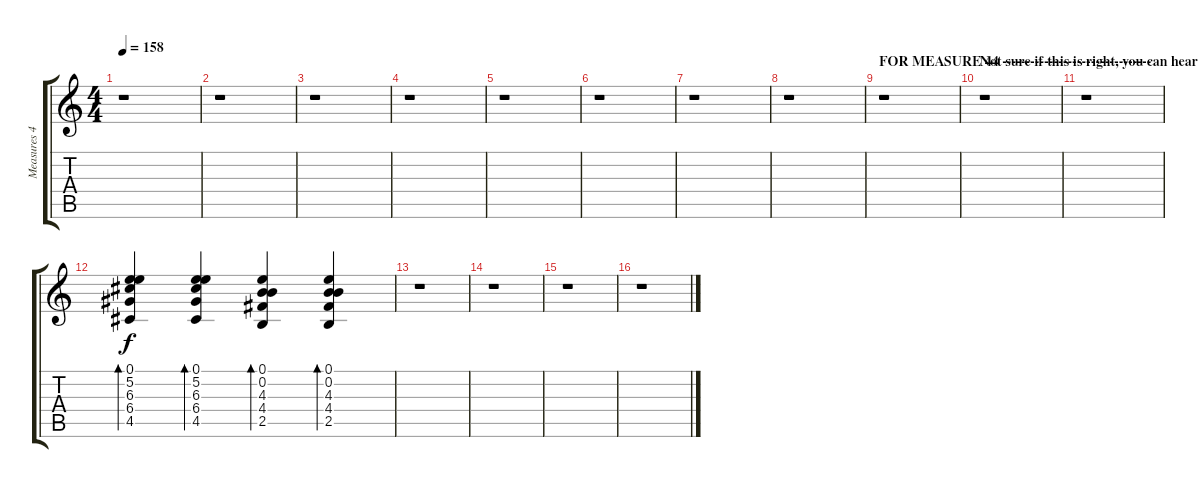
\track ("Measures 45+84 (3rd Track)" "Measures 4") {instrument acousticguitarsteel}
\staff {score tabs}
\tuning (E4 B3 G3 D3 A2 E2) {hide}
\ts (4 4)
\tempo 158
\clef g2
\ks c
r.1{dy f} |
r.1 |
r.1 |
r.1 |
r.1 |
r.1 |
r.1 |
r.1 |
\section ("" "FOR MEASURE 44 --------------------------------")
r.1 |
\section ("" "Not sure if this is right, you can hear this part very faintly in the song, if you want to play this part, play 3rd track over it.")
r.1 |
\section ("" "")
r.1 |
\section ("" "")
(0.1 5.2 6.3 6.4 4.5).4{bd 120} (0.1 5.2 6.3 6.4 4.5).4{bd 120} (0.1 0.2 4.3 4.4 2.5).4{bd 120} (0.1 0.2 4.3 4.4 2.5).4{bd 120} |
r.1 |
r.1 |
r.1 |
r.1
